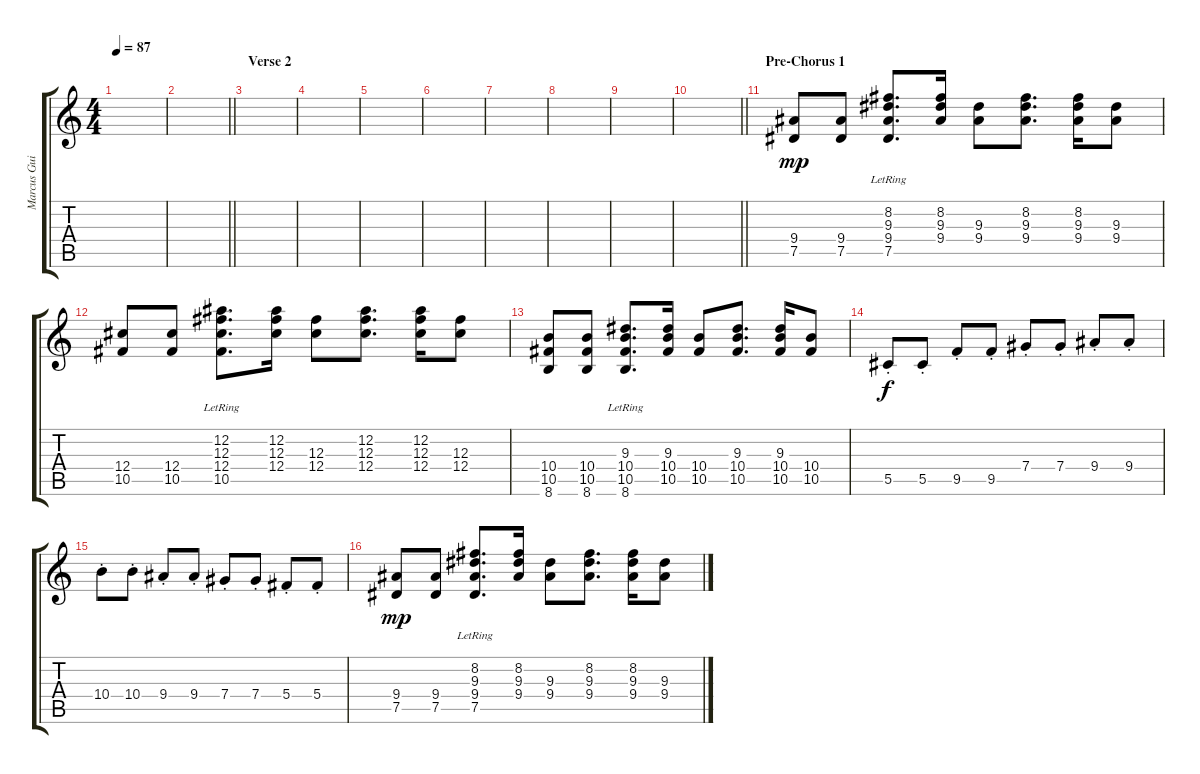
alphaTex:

\track ("Marcus Guitar" "Marcus Gui") {instrument electricguitarclean}
\staff {score tabs}
\tuning (Eb4 Bb3 Gb3 Db3 Ab2 Eb2) {hide}
\ts (4 4)
\tempo 87
\clef g2
\ks c
|
\barLineRight lightlight
|
\section ("" "Verse 2")
|
|
|
|
|
|
|
\barLineRight lightlight
|
\section ("" "Pre-Chorus 1")
(9.4 7.5).8{dy mp} (9.4 7.5).8 (8.2 9.3 9.4 7.5{lr}).8{d} (8.2 9.3 9.4).16 (9.3 9.4).8 (8.2 9.3 9.4).8{d} (8.2 9.3 9.4).16 (9.3 9.4).8 |
(12.4 10.5).8 (12.4 10.5).8 (12.2 12.3 12.4 10.5{lr}).8{d} (12.2 12.3 12.4).16 (12.3 12.4).8 (12.2 12.3 12.4).8{d} (12.2 12.3 12.4).16 (12.3 12.4).8 |
(10.4 10.5 8.6).8 (10.4 10.5 8.6).8 (9.3 10.4 10.5{lr} 8.6).8{d} (9.3 10.4 10.5).16 (10.4 10.5).8 (9.3 10.4 10.5).8{d} (9.3 10.4 10.5).16 (10.4 10.5).8 |
5.5{st}.8{dy f} 5.5{st}.8 9.5{st}.8 9.5{st}.8 7.4{st}.8 7.4{st}.8 9.4{st}.8 9.4{st}.8 |
10.4{st}.8 10.4{st}.8 9.4{st}.8 9.4{st}.8 7.4{st}.8 7.4{st}.8 5.4{st}.8 5.4{st}.8 |
(9.4 7.5).8{dy mp} (9.4 7.5).8 (8.2 9.3 9.4 7.5{lr}).8{d} (8.2 9.3 9.4).16 (9.3 9.4).8 (8.2 9.3 9.4).8{d} (8.2 9.3 9.4).16 (9.3 9.4).8
